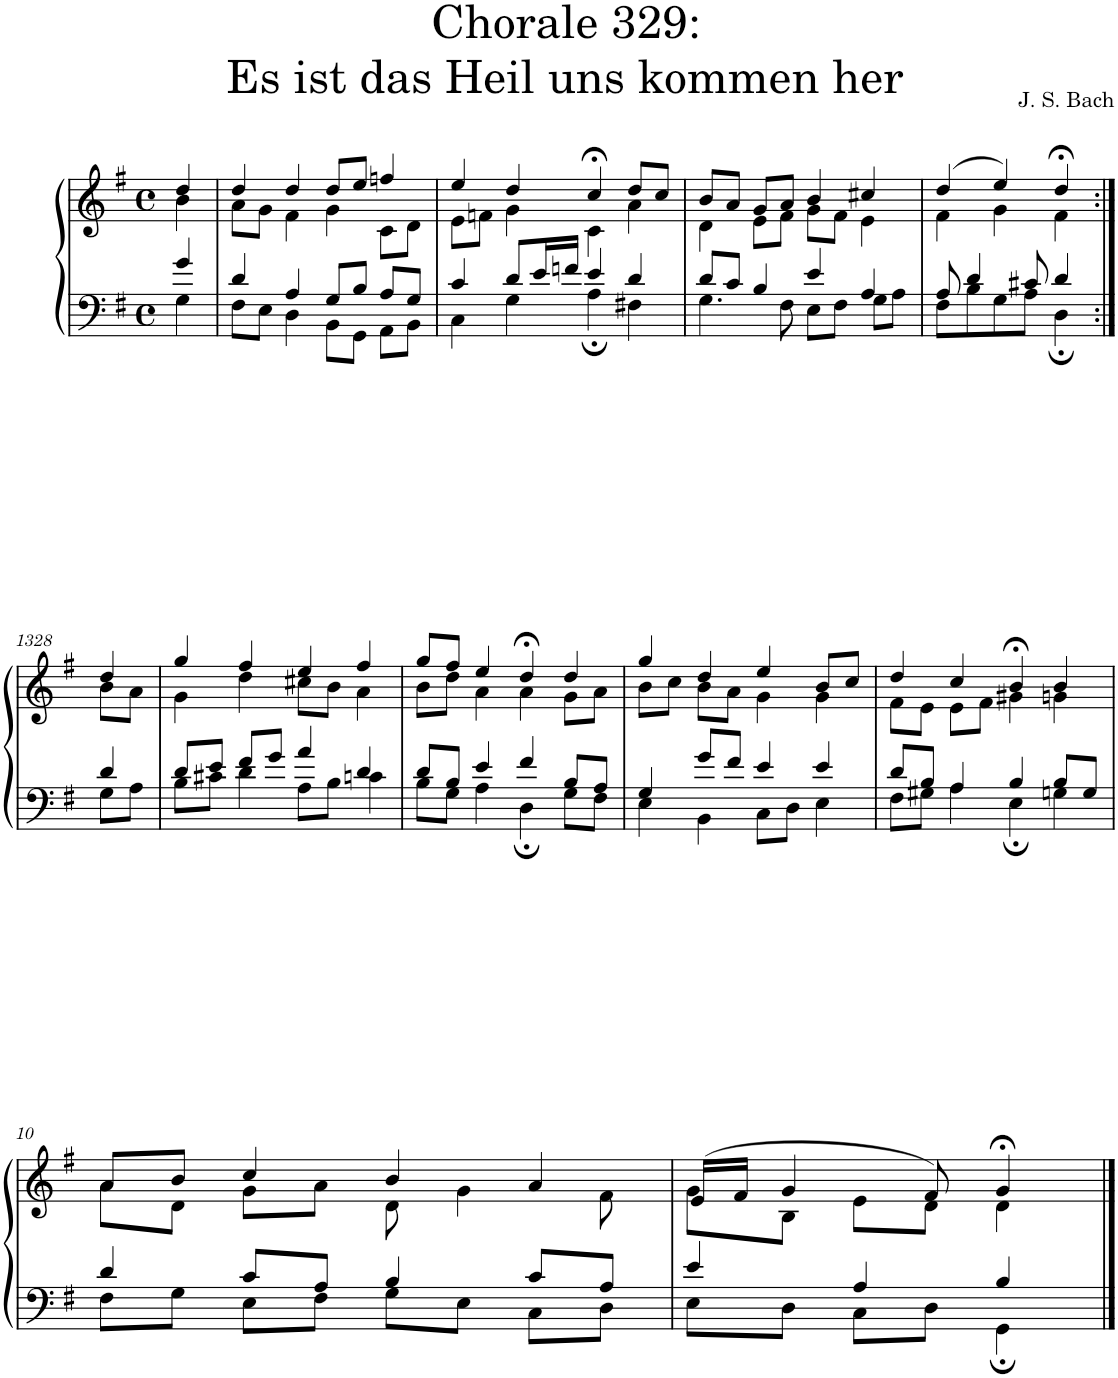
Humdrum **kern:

**kern	**kern
*part1	*part1
*staff2	*staff1
*I"S,A	*
*clefF4	*clefG2
*k[f#]	*k[f#]
*M4/4	*M4/4
*met(c)	*met(c)
=	=
*^	*^
4g/	4G\	4dd/	4b\
=1	=1	=1	=1
4d/	8F#\L	4dd/	8a\L
.	8E\J	.	8g\J
4A/	4D\	4dd/	4f#\
8G/L	8BB\L	8dd/L	4g\
8B/J	8GG\J	8ee/J	.
8A/L	8AA\L	4ffn/	8c\L
8G/J	8BB\J	.	8d\J
=2	=2	=2	=2
4c/	4C\	4ee/	8e\L
.	.	.	8fn\J
8d/L	4G\	4dd/	4g\
16e/L	.	.	.
16fn/JJ	.	.	.
4e/	4A;\	4cc;</	4c\
4d/	4F#X\	8dd/L	4a\
.	.	8cc/J	.
=3	=3	=3	=3
8d/L	4.G\	8b/L	4d\
8c/J	.	8a/J	.
4B/	.	8g/L	8e\L
.	8F#\	8a/J	8f#\J
4e/	8E\L	4b/	8g\L
.	8F#\J	.	8f#\J
4A/	8G\L	4cc#X/	4e\
.	8A\J	.	.
=1327	=1327	=1327	=1327
8A/	8F#\L	(>4dd/	4f#\
4d/	8B\	.	.
.	8G\	4ee/)	4g\
8c#X/	8A\J	.	.
4d/	4D;\	4dd;</	4f#\
!!LO:LB:g=z	!!
=1328:|!	=1328:|!	=1328:|!	=1328:|!
4d/	8G\L	4dd/	8b\L
.	8A\J	.	8a\J
=6	=6	=6	=6
8d/L	8B\L	4gg/	4g\
8e/J	8c#X\J	.	.
8f#/L	4d\	4ff#/	4dd\
8g/J	.	.	.
4a/	8A\L	4ee/	8cc#X\L
.	8B\J	.	8b\J
4d/	4cn\	4ff#/	4a\
=7	=7	=7	=7
8d/L	8B\L	8gg/L	8b\L
8B/J	8G\J	8ff#/J	8dd\J
4e/	4A\	4ee/	4a\
4f#/	4D;\	4dd;</	4a\
8B/L	8G\L	4dd/	8g\L
8A/J	8F#\J	.	8a\J
=8	=8	=8	=8
4G/	4E\	4gg/	8b\L
.	.	.	8cc\J
8g/L	4BB\	4dd/	8b\L
8f#/J	.	.	8a\J
4e/	8C\L	4ee/	4g\
.	8D\J	.	.
4e/	4E\	8b/L	4g\
.	.	8cc/J	.
=9	=9	=9	=9
8d/L	8F#\L	4dd/	8f#\L
8B/J	8G#X\J	.	8e\J
4A/	4A\	4cc/	8e\L
.	.	.	8f#\J
4B/	4E;\	4b;</	4g#X\
8B/L	4Gn\	4b/	4gn\
8G/J	.	.	.
!!LO:LB:g=z	!!
=10	=10	=10	=10
4d/	8F#\L	8a/L	8a\L
.	8G\J	8b/J	8d\J
8c/L	8E\L	4cc/	8g\L
8A/J	8F#\J	.	8a\J
4B/	8G\L	4b/	8d\
.	8E\J	.	4g\
8c/L	8C\L	4a/	.
8A/J	8D\J	.	8f#\
=11	=11	=11	=11
4e/	8E\L	(>16e/LL	8g\L
.	.	16f#/JJ	.
.	8D\J	4g/	8B\J
4A/	8C\L	.	8e\L
.	8D\J	8f#/)	8d\J
4B/	4GG;\	4g;</	4d\
*v	*v	*	*
*	*v	*v
==	==
*-	*-
